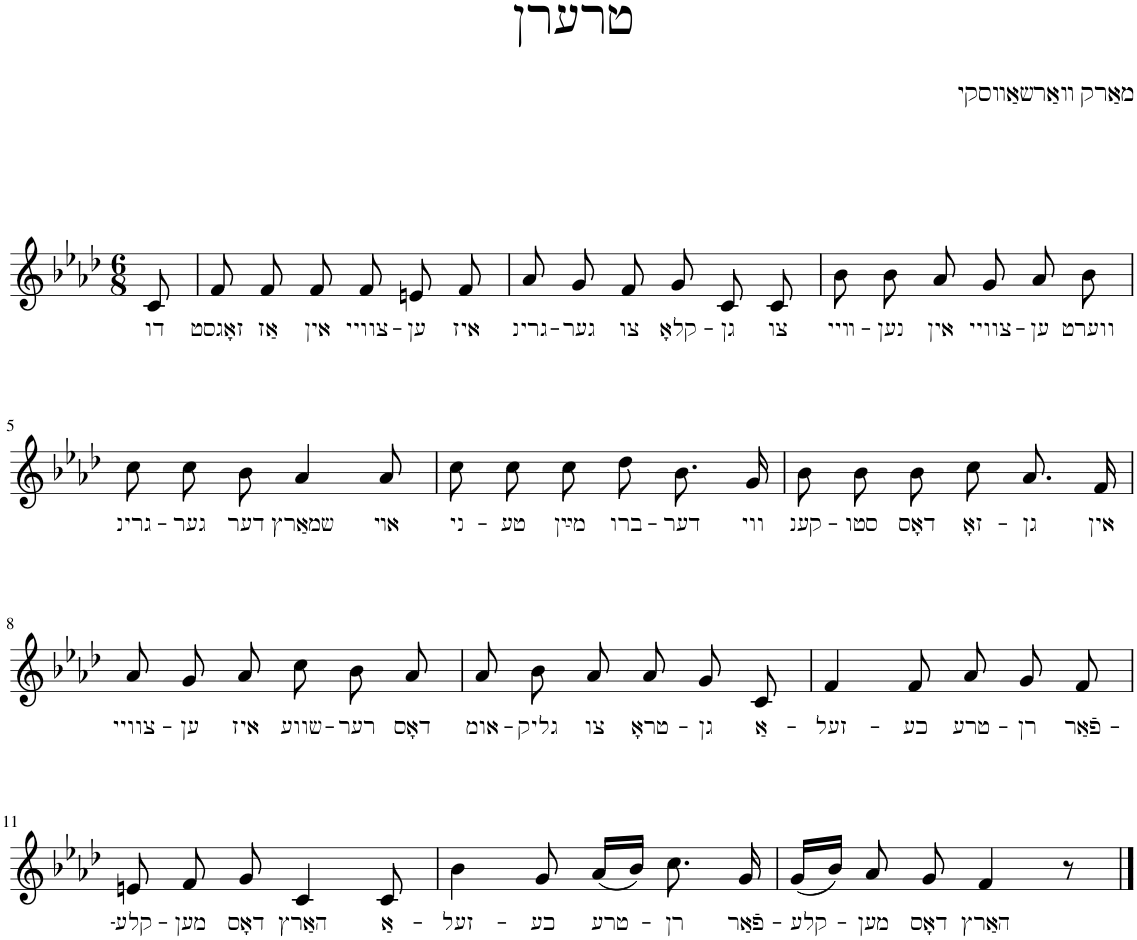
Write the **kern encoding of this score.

**kern	**text
*part1	*part1
*staff1	*staff1
*I"Piano	*
*I'Pno.	*
*clefG2	*
*k[b-e-a-d-]	*
*M6/8	*
=1	=1
!	!LO:LY:b
8c/	דו
=2	=2
!	!LO:LY:b
8f/	זאָגסט
!	!LO:LY:b
8f/	אַז
!	!LO:LY:b
8f/	אין
!	!LO:LY:b
8f/	צוויי-
!	!LO:LY:b
8en/	-ען
!	!LO:LY:b
8f/	איז
=3	=3
!	!LO:LY:b
8a-/	גרינ-
!	!LO:LY:b
8g/	-גער
!	!LO:LY:b
8f/	צו
!	!LO:LY:b
8g/	קלאָ-
!	!LO:LY:b
8c/	-גן
!	!LO:LY:b
8c/	צו
=4	=4
!	!LO:LY:b
8b-\	װיי-
!	!LO:LY:b
8b-\	-נען
!	!LO:LY:b
8a-/	אין
!	!LO:LY:b
8g/	צוויי-
!	!LO:LY:b
8a-/	-ען
!	!LO:LY:b
8b-\	ווערט
!!LO:LB:g=z
=5	=5
!	!LO:LY:b
8cc\	גרינ-
!	!LO:LY:b
8cc\	-גער
!	!LO:LY:b
8b-\	דער
!	!LO:LY:b
4a-/	שמאַרץ
!	!LO:LY:b
8a-/	אױ
=6	=6
!	!LO:LY:b
8cc\	ני-
!	!LO:LY:b
8cc\	-טע
!	!LO:LY:b
8cc\	מײַן
!	!LO:LY:b
8dd-\	ברו-
!	!LO:LY:b
8.b-\	-דער
!	!LO:LY:b
16g/	ווי
=7	=7
!	!LO:LY:b
8b-\	קענ-
!	!LO:LY:b
8b-\	-סטו
!	!LO:LY:b
8b-\	דאָס
!	!LO:LY:b
8cc\	זאָ-
!	!LO:LY:b
8.a-/	-גן
!	!LO:LY:b
16f/	אין
!!LO:LB:g=z
=8	=8
!	!LO:LY:b
8a-/	צוויי-
!	!LO:LY:b
8g/	-ען
!	!LO:LY:b
8a-/	איז
!	!LO:LY:b
8cc\	שווע-
!	!LO:LY:b
8b-\	-רער
!	!LO:LY:b
8a-/	דאָס
=9	=9
!	!LO:LY:b
8a-/	אומ-
!	!LO:LY:b
8b-\	-גליק
!	!LO:LY:b
8a-/	צו
!	!LO:LY:b
8a-/	טראָ-
!	!LO:LY:b
8g/	-גן
!	!LO:LY:b
8c/	אַ-
=10	=10
!	!LO:LY:b
4f/	-זעל-
!	!LO:LY:b
8f/	-כע
!	!LO:LY:b
8a-/	טרע-
!	!LO:LY:b
8g/	-רן
!	!LO:LY:b
8f/	פֿאַר-
!!LO:LB:g=z
=11	=11
!	!LO:LY:b
8en/	-קלע-
!	!LO:LY:b
8f/	-מען
!	!LO:LY:b
8g/	דאָס
!	!LO:LY:b
4c/	האַרץ
!	!LO:LY:b
8c/	אַ-
=12	=12
!	!LO:LY:b
4b-\	-זעל-
!	!LO:LY:b
8g/	-כע
!	!LO:LY:b
(16a-/LL	טרע-
16b-/JJ)	.
!	!LO:LY:b
8.cc\	-רן
!	!LO:LY:b
16g/	פֿאַר-
=13	=13
!	!LO:LY:b
(16g/LL	-קלע-
16b-/JJ)	.
!	!LO:LY:b
8a-/	-מען
!	!LO:LY:b
8g/	דאָס
!	!LO:LY:b
4f/	האַרץ
8r	.
==	==
*-	*-
